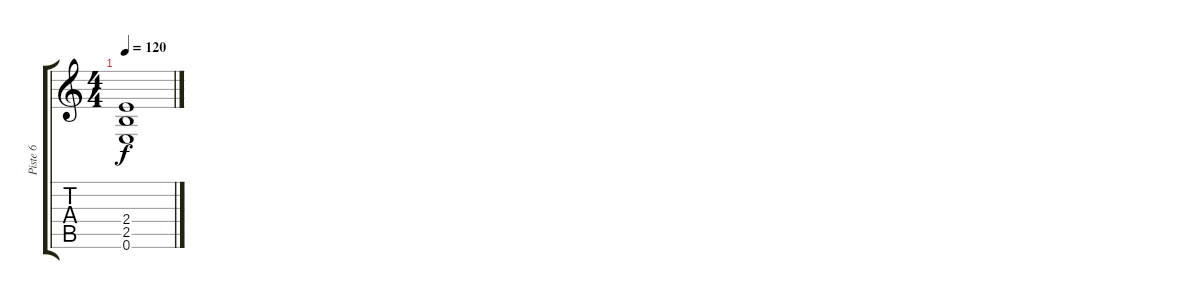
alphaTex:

\track ("Piste 6" "Piste 6") {instrument overdrivenguitar}
\staff {score tabs}
\tuning (E4 B3 G3 D3 A2 E2) {hide}
\ts (4 4)
\tempo 120
\clef g2
\ks c
(2.4 2.5 0.6).1{dy f}
